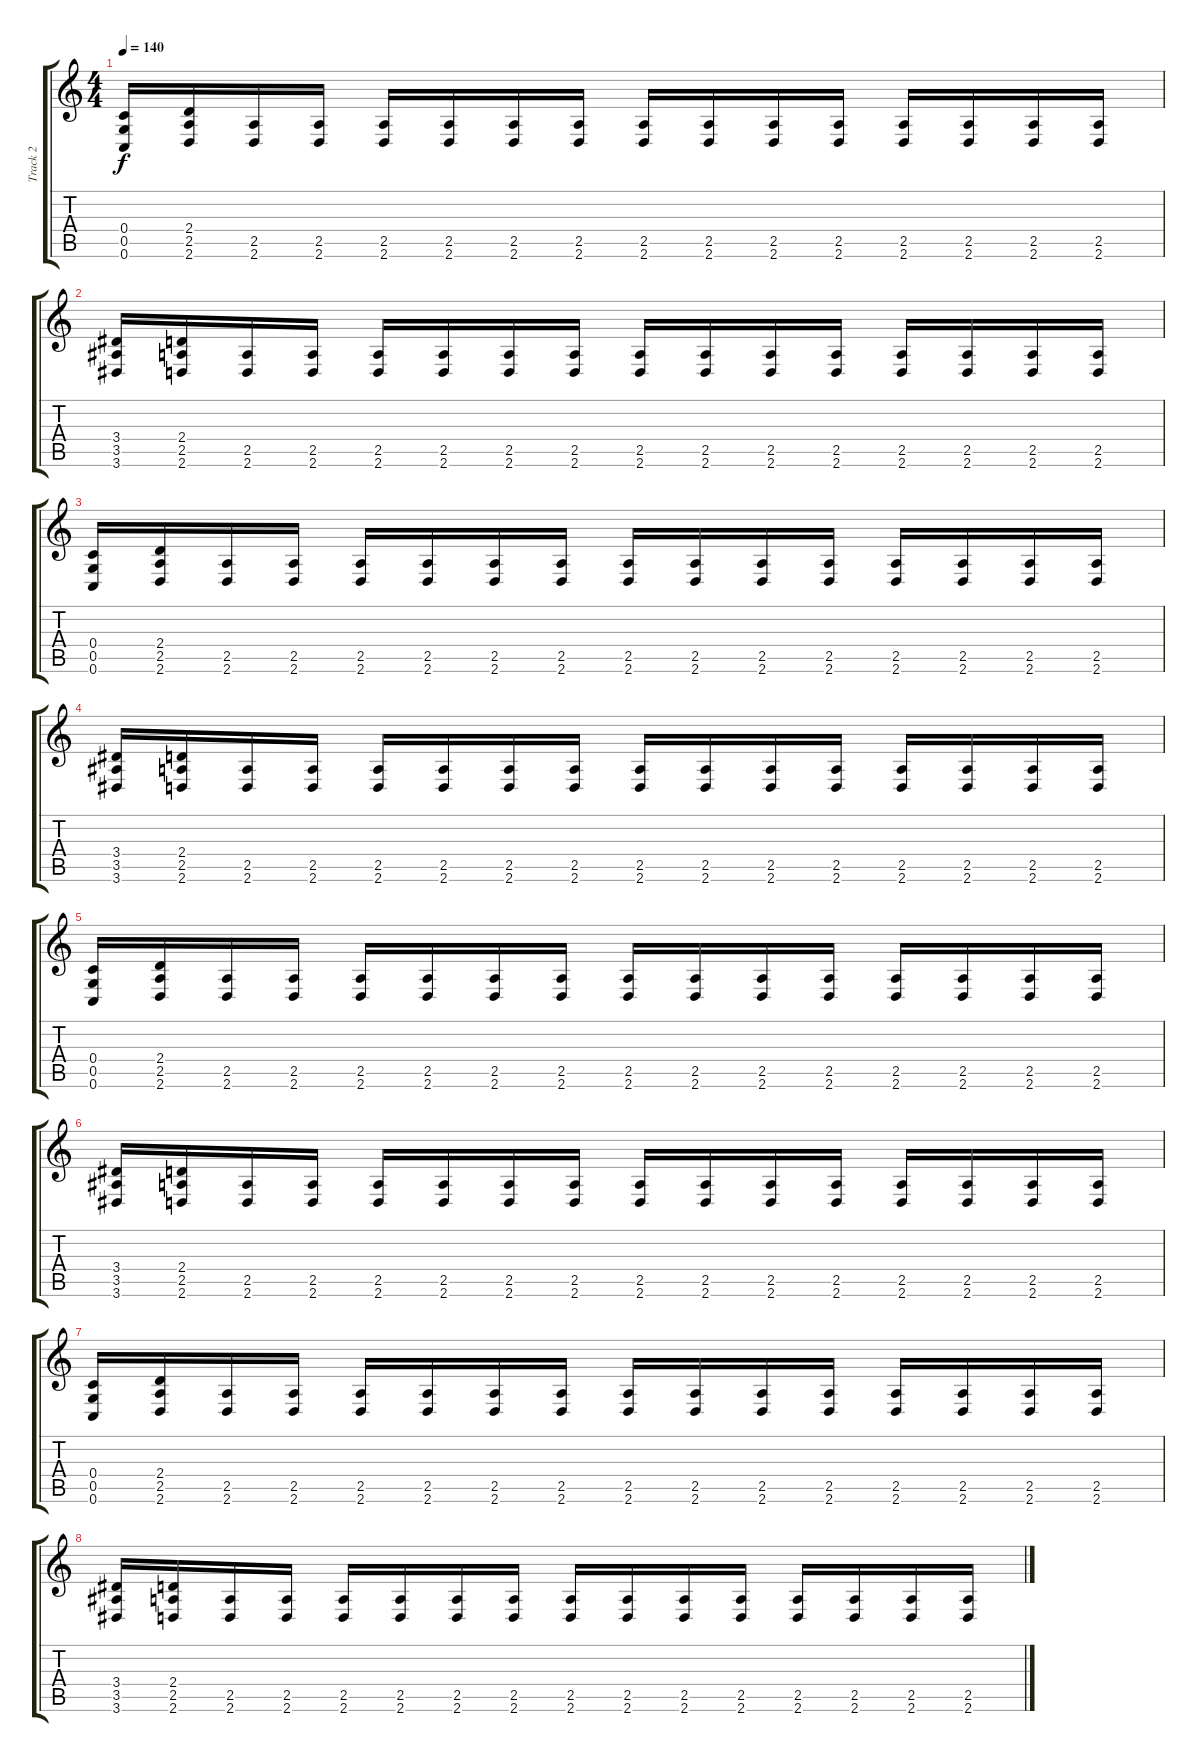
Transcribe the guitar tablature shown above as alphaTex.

\track ("Track 2" "Track 2") {instrument distortionguitar}
\staff {score tabs}
\tuning (D4 A3 F3 C3 G2 C2) {hide}
\ts (4 4)
\tempo 140
\clef g2
\ks c
(0.4 0.5 0.6).16{dy f} (2.4 2.5 2.6).16 (2.5 2.6).16 (2.5 2.6).16 (2.5 2.6).16 (2.5 2.6).16 (2.5 2.6).16 (2.5 2.6).16 (2.5 2.6).16 (2.5 2.6).16 (2.5 2.6).16 (2.5 2.6).16 (2.5 2.6).16 (2.5 2.6).16 (2.5 2.6).16 (2.5 2.6).16 |
(3.4 3.5 3.6).16 (2.4 2.5 2.6).16 (2.5 2.6).16 (2.5 2.6).16 (2.5 2.6).16 (2.5 2.6).16 (2.5 2.6).16 (2.5 2.6).16 (2.5 2.6).16 (2.5 2.6).16 (2.5 2.6).16 (2.5 2.6).16 (2.5 2.6).16 (2.5 2.6).16 (2.5 2.6).16 (2.5 2.6).16 |
(0.4 0.5 0.6).16 (2.4 2.5 2.6).16 (2.5 2.6).16 (2.5 2.6).16 (2.5 2.6).16 (2.5 2.6).16 (2.5 2.6).16 (2.5 2.6).16 (2.5 2.6).16 (2.5 2.6).16 (2.5 2.6).16 (2.5 2.6).16 (2.5 2.6).16 (2.5 2.6).16 (2.5 2.6).16 (2.5 2.6).16 |
(3.4 3.5 3.6).16 (2.4 2.5 2.6).16 (2.5 2.6).16 (2.5 2.6).16 (2.5 2.6).16 (2.5 2.6).16 (2.5 2.6).16 (2.5 2.6).16 (2.5 2.6).16 (2.5 2.6).16 (2.5 2.6).16 (2.5 2.6).16 (2.5 2.6).16 (2.5 2.6).16 (2.5 2.6).16 (2.5 2.6).16 |
(0.4 0.5 0.6).16 (2.4 2.5 2.6).16 (2.5 2.6).16 (2.5 2.6).16 (2.5 2.6).16 (2.5 2.6).16 (2.5 2.6).16 (2.5 2.6).16 (2.5 2.6).16 (2.5 2.6).16 (2.5 2.6).16 (2.5 2.6).16 (2.5 2.6).16 (2.5 2.6).16 (2.5 2.6).16 (2.5 2.6).16 |
(3.4 3.5 3.6).16 (2.4 2.5 2.6).16 (2.5 2.6).16 (2.5 2.6).16 (2.5 2.6).16 (2.5 2.6).16 (2.5 2.6).16 (2.5 2.6).16 (2.5 2.6).16 (2.5 2.6).16 (2.5 2.6).16 (2.5 2.6).16 (2.5 2.6).16 (2.5 2.6).16 (2.5 2.6).16 (2.5 2.6).16 |
(0.4 0.5 0.6).16 (2.4 2.5 2.6).16 (2.5 2.6).16 (2.5 2.6).16 (2.5 2.6).16 (2.5 2.6).16 (2.5 2.6).16 (2.5 2.6).16 (2.5 2.6).16 (2.5 2.6).16 (2.5 2.6).16 (2.5 2.6).16 (2.5 2.6).16 (2.5 2.6).16 (2.5 2.6).16 (2.5 2.6).16 |
(3.4 3.5 3.6).16 (2.4 2.5 2.6).16 (2.5 2.6).16 (2.5 2.6).16 (2.5 2.6).16 (2.5 2.6).16 (2.5 2.6).16 (2.5 2.6).16 (2.5 2.6).16 (2.5 2.6).16 (2.5 2.6).16 (2.5 2.6).16 (2.5 2.6).16 (2.5 2.6).16 (2.5 2.6).16 (2.5 2.6).16
